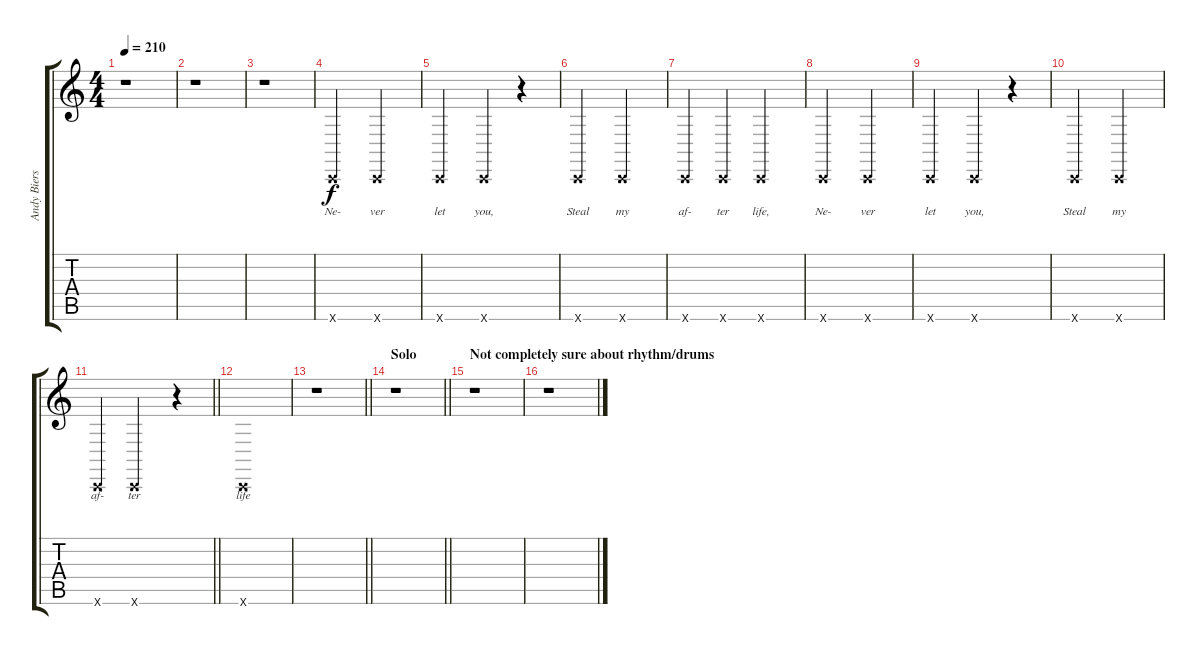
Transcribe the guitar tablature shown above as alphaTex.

\track ("Andy Biersack" "Andy Biers") {instrument tenorsax}
\staff {score tabs}
\tuning (D4 A3 F3 C3 G2 C2) {hide}
\ts (4 4)
\tempo 210
\clef g2
\ks c
r.1{dy f} |
r.1 |
r.1 |
0.6{x}.2{lyrics (0 "Ne-") lyrics (1 "") lyrics (2 "") lyrics (3 "") lyrics (4 "")} 0.6{x}.2{lyrics (0 "ver") lyrics (1 "") lyrics (2 "") lyrics (3 "") lyrics (4 "")} |
0.6{x}.2{lyrics (0 "let") lyrics (1 "") lyrics (2 "") lyrics (3 "") lyrics (4 "")} 0.6{x}.4{lyrics (0 "you,") lyrics (1 "") lyrics (2 "") lyrics (3 "") lyrics (4 "")} r.4 |
0.6{x}.2{lyrics (0 "Steal") lyrics (1 "") lyrics (2 "") lyrics (3 "") lyrics (4 "")} 0.6{x}.2{lyrics (0 "my") lyrics (1 "") lyrics (2 "") lyrics (3 "") lyrics (4 "")} |
0.6{x}.4{lyrics (0 "af-") lyrics (1 "") lyrics (2 "") lyrics (3 "") lyrics (4 "")} 0.6{x}.4{lyrics (0 "ter") lyrics (1 "") lyrics (2 "") lyrics (3 "") lyrics (4 "")} 0.6{x}.2{lyrics (0 "life,") lyrics (1 "") lyrics (2 "") lyrics (3 "") lyrics (4 "")} |
0.6{x}.2{lyrics (0 "Ne-") lyrics (1 "") lyrics (2 "") lyrics (3 "") lyrics (4 "")} 0.6{x}.2{lyrics (0 "ver") lyrics (1 "") lyrics (2 "") lyrics (3 "") lyrics (4 "")} |
0.6{x}.2{lyrics (0 "let") lyrics (1 "") lyrics (2 "") lyrics (3 "") lyrics (4 "")} 0.6{x}.4{lyrics (0 "you,") lyrics (1 "") lyrics (2 "") lyrics (3 "") lyrics (4 "")} r.4 |
0.6{x}.2{lyrics (0 "Steal") lyrics (1 "") lyrics (2 "") lyrics (3 "") lyrics (4 "")} 0.6{x}.2{lyrics (0 "my") lyrics (1 "") lyrics (2 "") lyrics (3 "") lyrics (4 "")} |
\barLineRight lightlight
0.6{x}.4{lyrics (0 "af-") lyrics (1 "") lyrics (2 "") lyrics (3 "") lyrics (4 "")} 0.6{x}.2{lyrics (0 "ter") lyrics (1 "") lyrics (2 "") lyrics (3 "") lyrics (4 "")} r.4 |
\section ("" "")
0.6{x}.1{lyrics (0 "life") lyrics (1 "") lyrics (2 "") lyrics (3 "") lyrics (4 "")} |
\barLineRight lightlight
r.1 |
\section ("" "Solo")
\barLineRight lightlight
r.1 |
\section ("" "Not completely sure about rhythm/drums")
r.1 |
r.1
